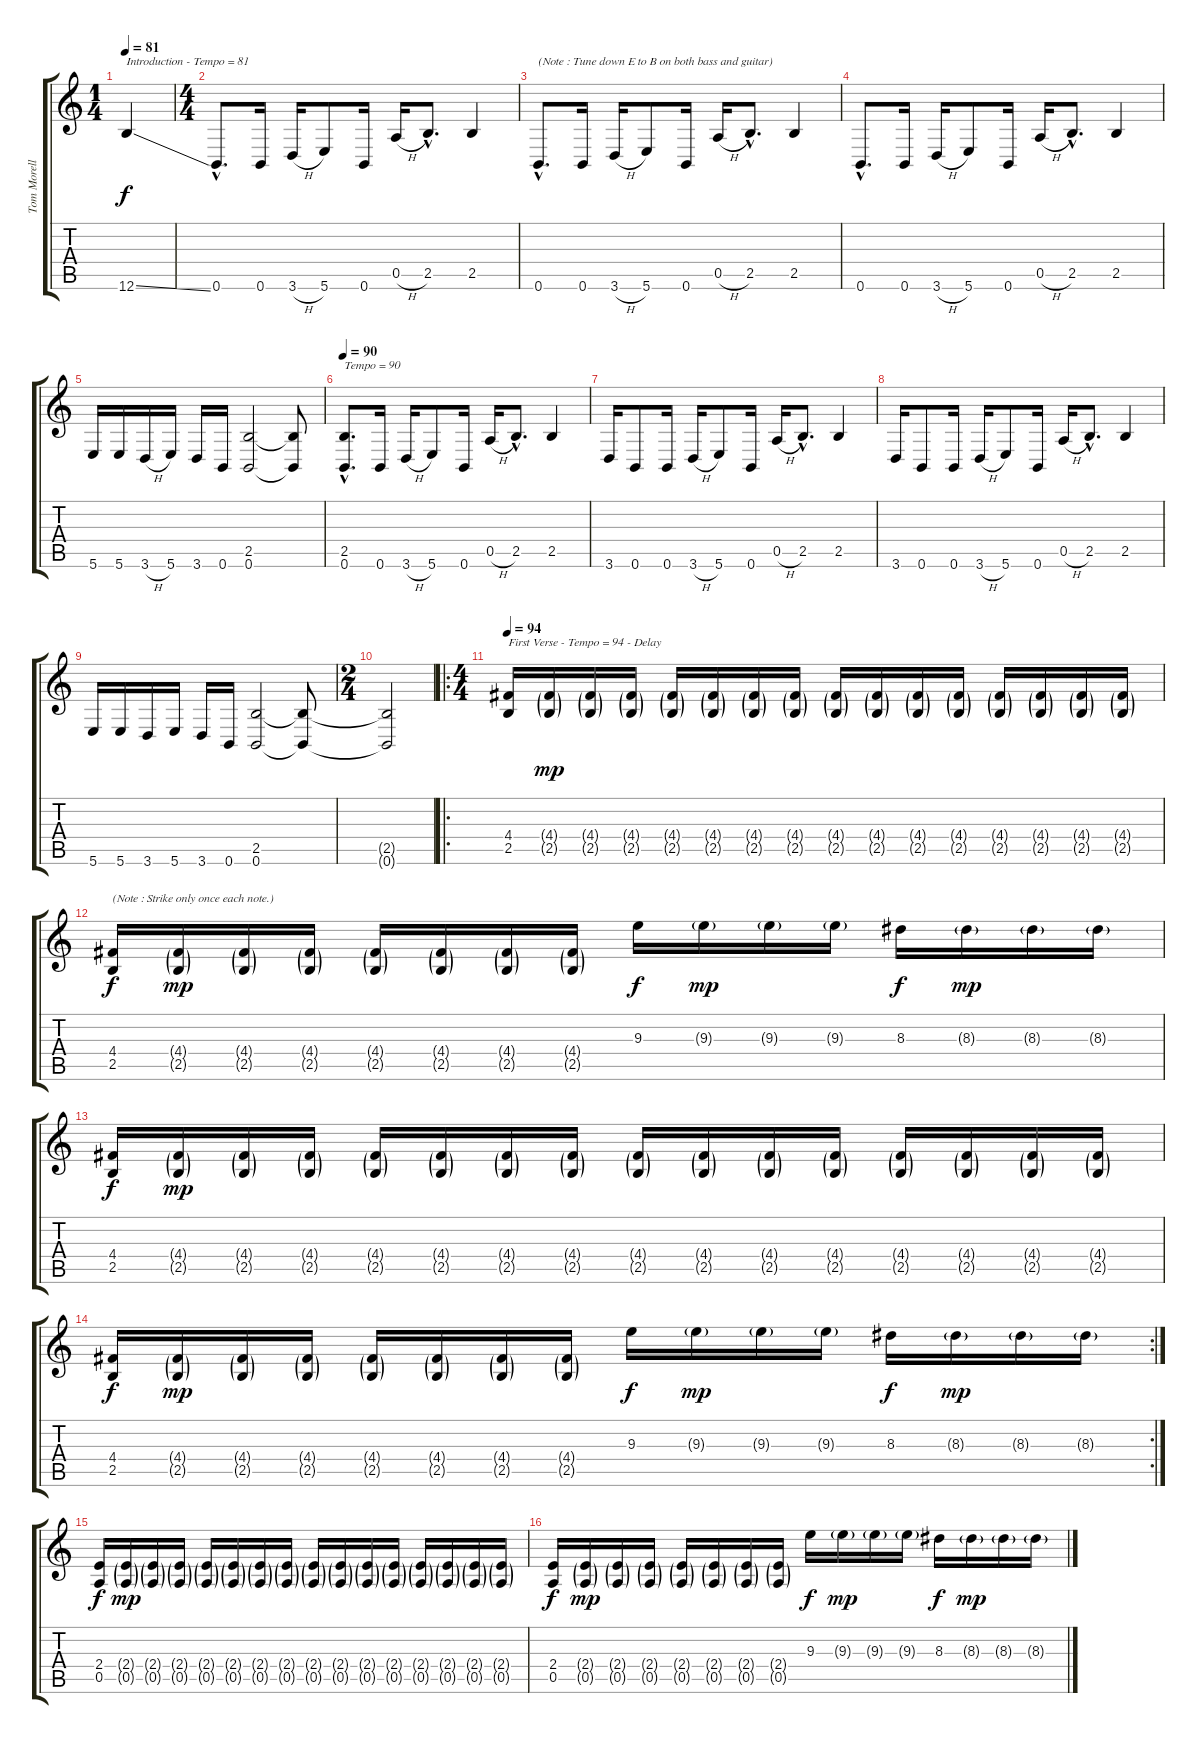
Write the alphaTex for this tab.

\track ("Tom Morello (Guitar)" "Tom Morell") {instrument distortionguitar}
\staff {score tabs}
\tuning (E4 B3 G3 D3 A2 B1) {hide}
\ts (1 4)
\tempo 81
\clef g2
\ks c
12.6{ss}.4{txt "Introduction - Tempo = 81" dy f volume 12 instrument distortionguitar} |
\ts (4 4)
0.6{hac}.8{d} 0.6.16 3.6{h}.16 5.6.8 0.6.16 0.5{h}.16 2.5{hac}.8{d} 2.5.4 |
0.6{hac}.8{d txt "(Note : Tune down E to B on both bass and guitar)"} 0.6.16 3.6{h}.16 5.6.8 0.6.16 0.5{h}.16 2.5{hac}.8{d} 2.5.4 |
0.6{hac}.8{d} 0.6.16 3.6{h}.16 5.6.8 0.6.16 0.5{h}.16 2.5{hac}.8{d} 2.5.4 |
5.6.16 5.6.16 3.6{h}.16 5.6.16 3.6.16 0.6.16 (2.5 0.6).2 (2.5{t} 0.6{t}).8 |
\tempo 90
(2.5{hac} 0.6{hac}).8{d txt "Tempo = 90" volume 16} 0.6.16 3.6{h}.16 5.6.8 0.6.16 0.5{h}.16 2.5{hac}.8{d} 2.5.4 |
3.6.16 0.6.8 0.6.16 3.6{h}.16 5.6.8 0.6.16 0.5{h}.16 2.5{hac}.8{d} 2.5.4 |
3.6.16 0.6.8 0.6.16 3.6{h}.16 5.6.8 0.6.16 0.5{h}.16 2.5{hac}.8{d} 2.5.4 |
5.6.16 5.6.16 3.6.16 5.6.16 3.6.16 0.6.16 (2.5 0.6).2 (2.5{t} 0.6{t}).8 |
\ts (2 4)
(2.5{t} 0.6{t}).2 |
\ro
\ts (4 4)
\tempo 94
(4.4 2.5).16{txt "First Verse - Tempo = 94 - Delay" volume 13 instrument overdrivenguitar} (4.4{g} 2.5{g}).16{dy mp} (4.4{g} 2.5{g}).16 (4.4{g} 2.5{g}).16 (4.4{g} 2.5{g}).16 (4.4{g} 2.5{g}).16 (4.4{g} 2.5{g}).16 (4.4{g} 2.5{g}).16 (4.4{g} 2.5{g}).16 (4.4{g} 2.5{g}).16 (4.4{g} 2.5{g}).16 (4.4{g} 2.5{g}).16 (4.4{g} 2.5{g}).16 (4.4{g} 2.5{g}).16 (4.4{g} 2.5{g}).16 (4.4{g} 2.5{g}).16 |
(4.4 2.5).16{txt "(Note : Strike only once each note.)" dy f} (4.4{g} 2.5{g}).16{dy mp} (4.4{g} 2.5{g}).16 (4.4{g} 2.5{g}).16 (4.4{g} 2.5{g}).16 (4.4{g} 2.5{g}).16 (4.4{g} 2.5{g}).16 (4.4{g} 2.5{g}).16 9.3.16{dy f} 9.3{g}.16{dy mp} 9.3{g}.16 9.3{g}.16 8.3.16{dy f} 8.3{g}.16{dy mp} 8.3{g}.16 8.3{g}.16 |
(4.4 2.5).16{dy f} (4.4{g} 2.5{g}).16{dy mp} (4.4{g} 2.5{g}).16 (4.4{g} 2.5{g}).16 (4.4{g} 2.5{g}).16 (4.4{g} 2.5{g}).16 (4.4{g} 2.5{g}).16 (4.4{g} 2.5{g}).16 (4.4{g} 2.5{g}).16 (4.4{g} 2.5{g}).16 (4.4{g} 2.5{g}).16 (4.4{g} 2.5{g}).16 (4.4{g} 2.5{g}).16 (4.4{g} 2.5{g}).16 (4.4{g} 2.5{g}).16 (4.4{g} 2.5{g}).16 |
\rc 2
(4.4 2.5).16{dy f} (4.4{g} 2.5{g}).16{dy mp} (4.4{g} 2.5{g}).16 (4.4{g} 2.5{g}).16 (4.4{g} 2.5{g}).16 (4.4{g} 2.5{g}).16 (4.4{g} 2.5{g}).16 (4.4{g} 2.5{g}).16 9.3.16{dy f} 9.3{g}.16{dy mp} 9.3{g}.16 9.3{g}.16 8.3.16{dy f} 8.3{g}.16{dy mp} 8.3{g}.16 8.3{g}.16 |
(2.4 0.5).16{dy f} (2.4{g} 0.5{g}).16{dy mp} (2.4{g} 0.5{g}).16 (2.4{g} 0.5{g}).16 (2.4{g} 0.5{g}).16 (2.4{g} 0.5{g}).16 (2.4{g} 0.5{g}).16 (2.4{g} 0.5{g}).16 (2.4{g} 0.5{g}).16 (2.4{g} 0.5{g}).16 (2.4{g} 0.5{g}).16 (2.4{g} 0.5{g}).16 (2.4{g} 0.5{g}).16 (2.4{g} 0.5{g}).16 (2.4{g} 0.5{g}).16 (2.4{g} 0.5{g}).16 |
(2.4 0.5).16{dy f} (2.4{g} 0.5{g}).16{dy mp} (2.4{g} 0.5{g}).16 (2.4{g} 0.5{g}).16 (2.4{g} 0.5{g}).16 (2.4{g} 0.5{g}).16 (2.4{g} 0.5{g}).16 (2.4{g} 0.5{g}).16 9.3.16{dy f} 9.3{g}.16{dy mp} 9.3{g}.16 9.3{g}.16 8.3.16{dy f} 8.3{g}.16{dy mp} 8.3{g}.16 8.3{g}.16
